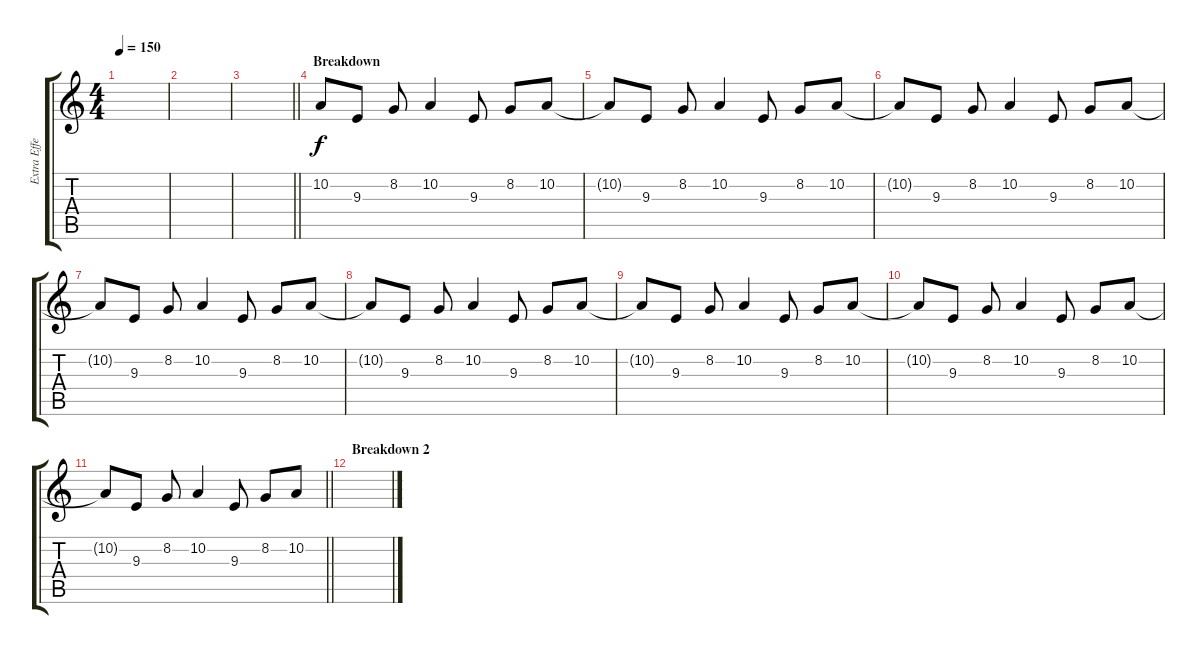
\track ("Extra Effects" "Extra Effe") {instrument pad1newage}
\staff {score tabs}
\tuning (E4 B3 G3 D3 A2 E2) {hide}
\ts (4 4)
\tempo 150
\clef g2
\ks c
|
|
\barLineRight lightlight
|
\section ("" "Breakdown")
10.2.8 9.3.8 8.2.8 10.2.4 9.3.8 8.2.8 10.2.8 |
10.2{t}.8 9.3.8 8.2.8 10.2.4 9.3.8 8.2.8 10.2.8 |
10.2{t}.8 9.3.8 8.2.8 10.2.4 9.3.8 8.2.8 10.2.8 |
10.2{t}.8 9.3.8 8.2.8 10.2.4 9.3.8 8.2.8 10.2.8 |
10.2{t}.8 9.3.8 8.2.8 10.2.4 9.3.8 8.2.8 10.2.8 |
10.2{t}.8 9.3.8 8.2.8 10.2.4 9.3.8 8.2.8 10.2.8 |
10.2{t}.8 9.3.8 8.2.8 10.2.4 9.3.8 8.2.8 10.2.8 |
\barLineRight lightlight
10.2{t}.8 9.3.8 8.2.8 10.2.4 9.3.8 8.2.8 10.2.8 |
\section ("" "Breakdown 2")
